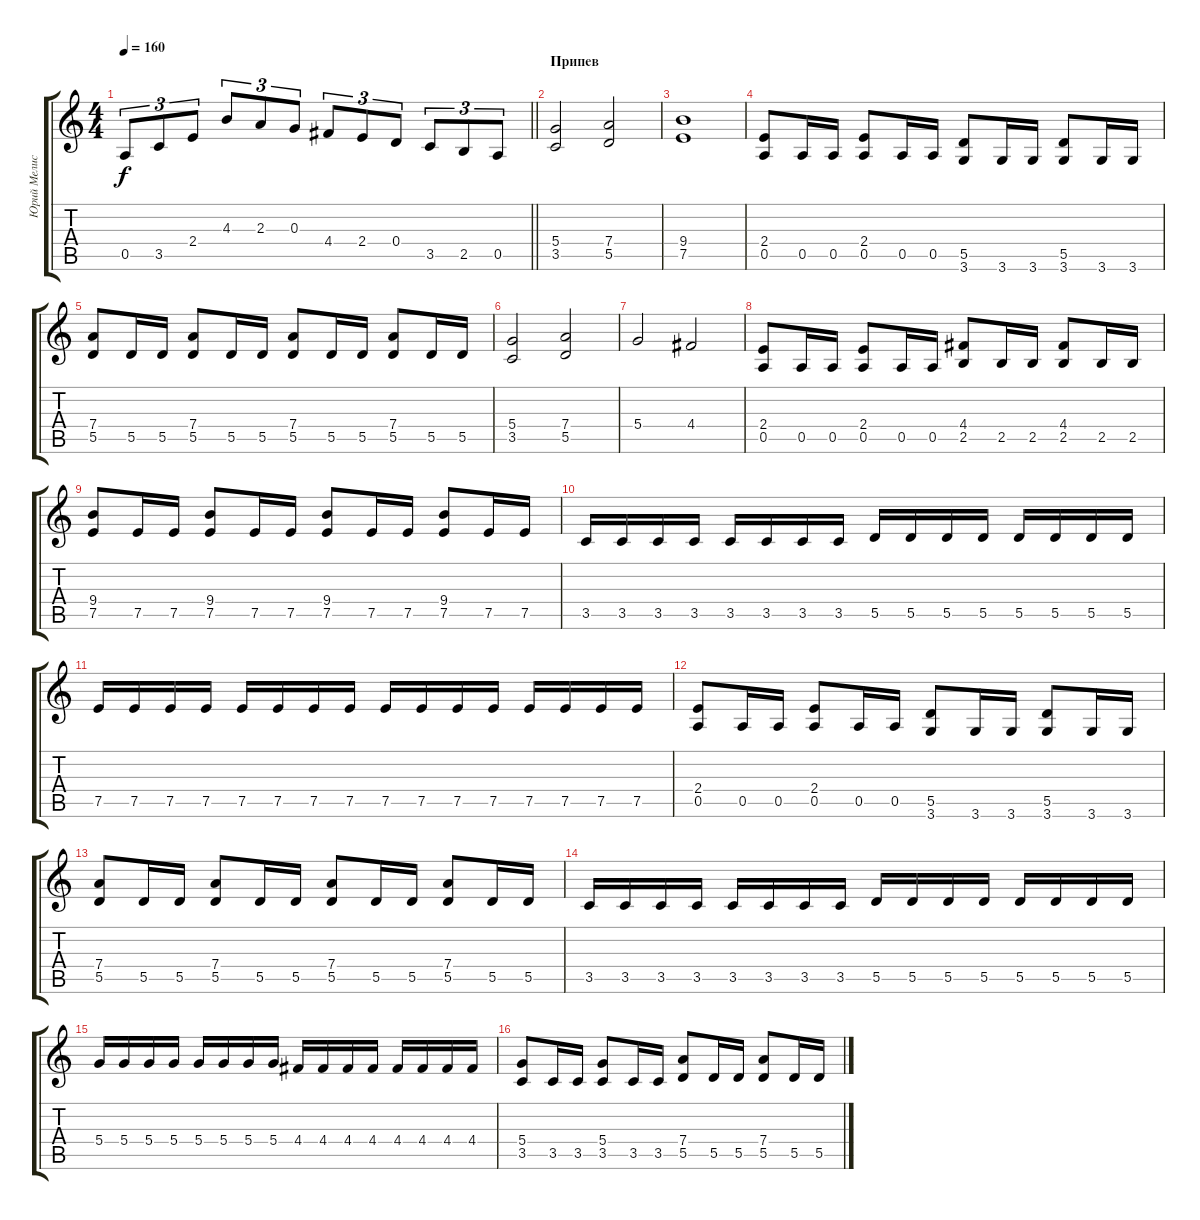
\track ("Юрий Мелисов" "Юрий Мелис") {instrument distortionguitar}
\staff {score tabs}
\tuning (E4 B3 G3 D3 A2 E2) {hide}
\ts (4 4)
\tempo 160
\clef g2
\barLineRight lightlight
\ks c
0.5.8{tu (3 2) dy f} 3.5.8{tu (3 2)} 2.4.8{tu (3 2)} 4.3.8{tu (3 2)} 2.3.8{tu (3 2)} 0.3.8{tu (3 2)} 4.4.8{tu (3 2)} 2.4.8{tu (3 2)} 0.4.8{tu (3 2)} 3.5.8{tu (3 2)} 2.5.8{tu (3 2)} 0.5.8{tu (3 2)} |
\section ("" "Припев")
(5.4 3.5).2 (7.4 5.5).2 |
(9.4 7.5).1 |
(2.4 0.5).8 0.5.16 0.5.16 (2.4 0.5).8 0.5.16 0.5.16 (5.5 3.6).8 3.6.16 3.6.16 (5.5 3.6).8 3.6.16 3.6.16 |
(7.4 5.5).8 5.5.16 5.5.16 (7.4 5.5).8 5.5.16 5.5.16 (7.4 5.5).8 5.5.16 5.5.16 (7.4 5.5).8 5.5.16 5.5.16 |
(5.4 3.5).2 (7.4 5.5).2 |
5.4.2 4.4.2 |
(2.4 0.5).8 0.5.16 0.5.16 (2.4 0.5).8 0.5.16 0.5.16 (4.4 2.5).8 2.5.16 2.5.16 (4.4 2.5).8 2.5.16 2.5.16 |
(9.4 7.5).8 7.5.16 7.5.16 (9.4 7.5).8 7.5.16 7.5.16 (9.4 7.5).8 7.5.16 7.5.16 (9.4 7.5).8 7.5.16 7.5.16 |
3.5.16 3.5.16 3.5.16 3.5.16 3.5.16 3.5.16 3.5.16 3.5.16 5.5.16 5.5.16 5.5.16 5.5.16 5.5.16 5.5.16 5.5.16 5.5.16 |
7.5.16 7.5.16 7.5.16 7.5.16 7.5.16 7.5.16 7.5.16 7.5.16 7.5.16 7.5.16 7.5.16 7.5.16 7.5.16 7.5.16 7.5.16 7.5.16 |
(2.4 0.5).8 0.5.16 0.5.16 (2.4 0.5).8 0.5.16 0.5.16 (5.5 3.6).8 3.6.16 3.6.16 (5.5 3.6).8 3.6.16 3.6.16 |
(7.4 5.5).8 5.5.16 5.5.16 (7.4 5.5).8 5.5.16 5.5.16 (7.4 5.5).8 5.5.16 5.5.16 (7.4 5.5).8 5.5.16 5.5.16 |
3.5.16 3.5.16 3.5.16 3.5.16 3.5.16 3.5.16 3.5.16 3.5.16 5.5.16 5.5.16 5.5.16 5.5.16 5.5.16 5.5.16 5.5.16 5.5.16 |
5.4.16 5.4.16 5.4.16 5.4.16 5.4.16 5.4.16 5.4.16 5.4.16 4.4.16 4.4.16 4.4.16 4.4.16 4.4.16 4.4.16 4.4.16 4.4.16 |
(5.4 3.5).8 3.5.16 3.5.16 (5.4 3.5).8 3.5.16 3.5.16 (7.4 5.5).8 5.5.16 5.5.16 (7.4 5.5).8 5.5.16 5.5.16
